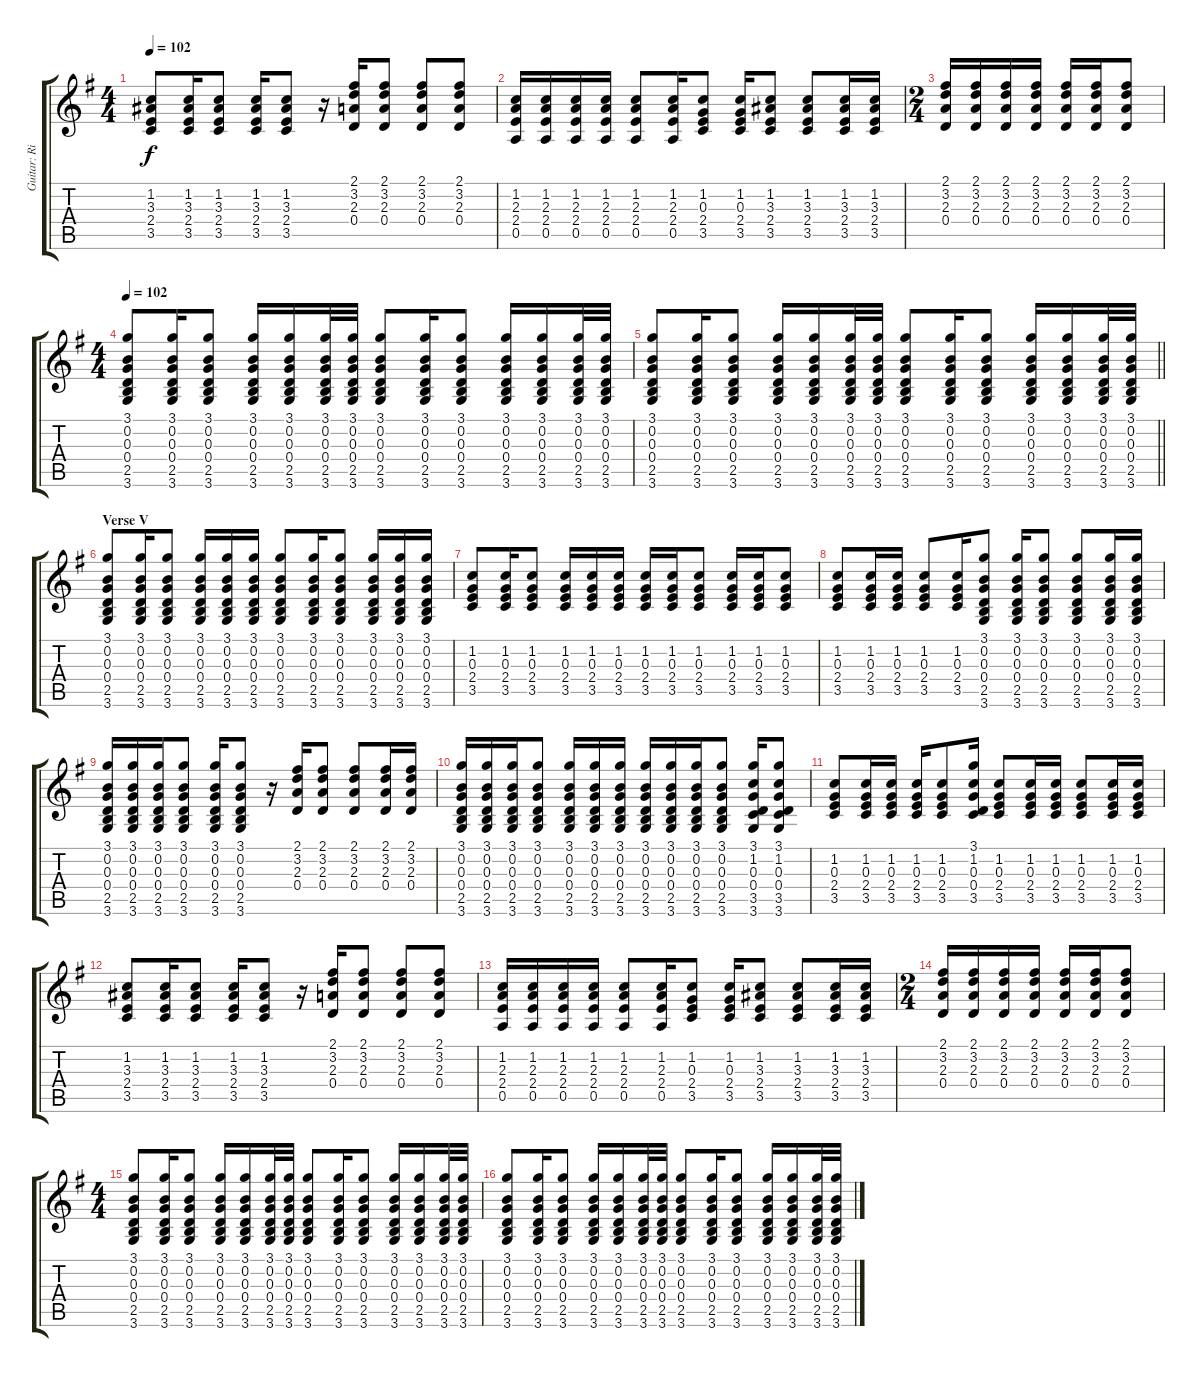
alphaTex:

\track ("Guitar: Richard" "Guitar: Ri") {instrument electricguitarclean}
\staff {score tabs}
\tuning (E4 B3 G3 D3 A2 E2) {hide}
\ts (4 4)
\tempo 102
\clef g2
\ks g
(1.2 3.3 2.4 3.5).8{dy f} (1.2 3.3 2.4 3.5).16 (1.2 3.3 2.4 3.5).8 (1.2 3.3 2.4 3.5).16 (1.2 3.3 2.4 3.5).8 r.16 (2.1 3.2 2.3 0.4).16 (2.1 3.2 2.3 0.4).8 (2.1 3.2 2.3 0.4).8 (2.1 3.2 2.3 0.4).8 |
(1.2 2.3 2.4 0.5).16 (1.2 2.3 2.4 0.5).16 (1.2 2.3 2.4 0.5).16 (1.2 2.3 2.4 0.5).16 (1.2 2.3 2.4 0.5).8 (1.2 2.3 2.4 0.5).16 (1.2 0.3 2.4 3.5).8 (1.2 0.3 2.4 3.5).16 (1.2 3.3 2.4 3.5).8 (1.2 3.3 2.4 3.5).8 (1.2 3.3 2.4 3.5).16 (1.2 3.3 2.4 3.5).16 |
\ts (2 4)
(2.1 3.2 2.3 0.4).16 (2.1 3.2 2.3 0.4).16 (2.1 3.2 2.3 0.4).16 (2.1 3.2 2.3 0.4).16 (2.1 3.2 2.3 0.4).16 (2.1 3.2 2.3 0.4).16 (2.1 3.2 2.3 0.4).8 |
\ts (4 4)
\tempo 102
(3.1 0.2 0.3 0.4 2.5 3.6).8 (3.1 0.2 0.3 0.4 2.5 3.6).16 (3.1 0.2 0.3 0.4 2.5 3.6).8 (3.1 0.2 0.3 0.4 2.5 3.6).16 (3.1 0.2 0.3 0.4 2.5 3.6).16 (3.1 0.2 0.3 0.4 2.5 3.6).32 (3.1 0.2 0.3 0.4 2.5 3.6).32 (3.1 0.2 0.3 0.4 2.5 3.6).8 (3.1 0.2 0.3 0.4 2.5 3.6).16 (3.1 0.2 0.3 0.4 2.5 3.6).8 (3.1 0.2 0.3 0.4 2.5 3.6).16 (3.1 0.2 0.3 0.4 2.5 3.6).16 (3.1 0.2 0.3 0.4 2.5 3.6).32 (3.1 0.2 0.3 0.4 2.5 3.6).32 |
\barLineRight lightlight
(3.1 0.2 0.3 0.4 2.5 3.6).8 (3.1 0.2 0.3 0.4 2.5 3.6).16 (3.1 0.2 0.3 0.4 2.5 3.6).8 (3.1 0.2 0.3 0.4 2.5 3.6).16 (3.1 0.2 0.3 0.4 2.5 3.6).16 (3.1 0.2 0.3 0.4 2.5 3.6).32 (3.1 0.2 0.3 0.4 2.5 3.6).32 (3.1 0.2 0.3 0.4 2.5 3.6).8 (3.1 0.2 0.3 0.4 2.5 3.6).16 (3.1 0.2 0.3 0.4 2.5 3.6).8 (3.1 0.2 0.3 0.4 2.5 3.6).16 (3.1 0.2 0.3 0.4 2.5 3.6).16 (3.1 0.2 0.3 0.4 2.5 3.6).32 (3.1 0.2 0.3 0.4 2.5 3.6).32 |
\section ("" "Verse V")
(3.1 0.2 0.3 0.4 2.5 3.6).8 (3.1 0.2 0.3 0.4 2.5 3.6).16 (3.1 0.2 0.3 0.4 2.5 3.6).8 (3.1 0.2 0.3 0.4 2.5 3.6).16 (3.1 0.2 0.3 0.4 2.5 3.6).16 (3.1 0.2 0.3 0.4 2.5 3.6).16 (3.1 0.2 0.3 0.4 2.5 3.6).8 (3.1 0.2 0.3 0.4 2.5 3.6).16 (3.1 0.2 0.3 0.4 2.5 3.6).8 (3.1 0.2 0.3 0.4 2.5 3.6).16 (3.1 0.2 0.3 0.4 2.5 3.6).16 (3.1 0.2 0.3 0.4 2.5 3.6).16 |
(1.2 0.3 2.4 3.5).8 (1.2 0.3 2.4 3.5).16 (1.2 0.3 2.4 3.5).8 (1.2 0.3 2.4 3.5).16 (1.2 0.3 2.4 3.5).16 (1.2 0.3 2.4 3.5).16 (1.2 0.3 2.4 3.5).16 (1.2 0.3 2.4 3.5).16 (1.2 0.3 2.4 3.5).8 (1.2 0.3 2.4 3.5).16 (1.2 0.3 2.4 3.5).16 (1.2 0.3 2.4 3.5).8 |
(1.2 0.3 2.4 3.5).8 (1.2 0.3 2.4 3.5).16 (1.2 0.3 2.4 3.5).16 (1.2 0.3 2.4 3.5).8 (1.2 0.3 2.4 3.5).16 (3.1 0.2 0.3 0.4 2.5 3.6).8 (3.1 0.2 0.3 0.4 2.5 3.6).16 (3.1 0.2 0.3 0.4 2.5 3.6).8 (3.1 0.2 0.3 0.4 2.5 3.6).8 (3.1 0.2 0.3 0.4 2.5 3.6).16 (3.1 0.2 0.3 0.4 2.5 3.6).16 |
(3.1 0.2 0.3 0.4 2.5 3.6).16 (3.1 0.2 0.3 0.4 2.5 3.6).16 (3.1 0.2 0.3 0.4 2.5 3.6).16 (3.1 0.2 0.3 0.4 2.5 3.6).8 (3.1 0.2 0.3 0.4 2.5 3.6).16 (3.1 0.2 0.3 0.4 2.5 3.6).8 r.16 (2.1 3.2 2.3 0.4).16 (2.1 3.2 2.3 0.4).8 (2.1 3.2 2.3 0.4).8 (2.1 3.2 2.3 0.4).16 (2.1 3.2 2.3 0.4).16 |
(3.1 0.2 0.3 0.4 2.5 3.6).16 (3.1 0.2 0.3 0.4 2.5 3.6).16 (3.1 0.2 0.3 0.4 2.5 3.6).16 (3.1 0.2 0.3 0.4 2.5 3.6).8 (3.1 0.2 0.3 0.4 2.5 3.6).16 (3.1 0.2 0.3 0.4 2.5 3.6).16 (3.1 0.2 0.3 0.4 2.5 3.6).16 (3.1 0.2 0.3 0.4 2.5 3.6).16 (3.1 0.2 0.3 0.4 2.5 3.6).16 (3.1 0.2 0.3 0.4 2.5 3.6).16 (3.1 0.2 0.3 0.4 2.5 3.6).8 (3.1 1.2 0.3 0.4 3.5 3.6).16 (3.1 1.2 0.3 0.4 3.5 3.6).8 |
(1.2 0.3 2.4 3.5).8 (1.2 0.3 2.4 3.5).16 (1.2 0.3 2.4 3.5).16 (1.2 0.3 2.4 3.5).16 (1.2 0.3 2.4 3.5).8 (3.1 1.2 0.3 0.4 3.5).16 (1.2 0.3 2.4 3.5).8 (1.2 0.3 2.4 3.5).16 (1.2 0.3 2.4 3.5).16 (1.2 0.3 2.4 3.5).8 (1.2 0.3 2.4 3.5).16 (1.2 0.3 2.4 3.5).16 |
(1.2 3.3 2.4 3.5).8 (1.2 3.3 2.4 3.5).16 (1.2 3.3 2.4 3.5).8 (1.2 3.3 2.4 3.5).16 (1.2 3.3 2.4 3.5).8 r.16 (2.1 3.2 2.3 0.4).16 (2.1 3.2 2.3 0.4).8 (2.1 3.2 2.3 0.4).8 (2.1 3.2 2.3 0.4).8 |
(1.2 2.3 2.4 0.5).16 (1.2 2.3 2.4 0.5).16 (1.2 2.3 2.4 0.5).16 (1.2 2.3 2.4 0.5).16 (1.2 2.3 2.4 0.5).8 (1.2 2.3 2.4 0.5).16 (1.2 0.3 2.4 3.5).8 (1.2 0.3 2.4 3.5).16 (1.2 3.3 2.4 3.5).8 (1.2 3.3 2.4 3.5).8 (1.2 3.3 2.4 3.5).16 (1.2 3.3 2.4 3.5).16 |
\ts (2 4)
(2.1 3.2 2.3 0.4).16 (2.1 3.2 2.3 0.4).16 (2.1 3.2 2.3 0.4).16 (2.1 3.2 2.3 0.4).16 (2.1 3.2 2.3 0.4).16 (2.1 3.2 2.3 0.4).16 (2.1 3.2 2.3 0.4).8 |
\ts (4 4)
(3.1 0.2 0.3 0.4 2.5 3.6).8 (3.1 0.2 0.3 0.4 2.5 3.6).16 (3.1 0.2 0.3 0.4 2.5 3.6).8 (3.1 0.2 0.3 0.4 2.5 3.6).16 (3.1 0.2 0.3 0.4 2.5 3.6).16 (3.1 0.2 0.3 0.4 2.5 3.6).32 (3.1 0.2 0.3 0.4 2.5 3.6).32 (3.1 0.2 0.3 0.4 2.5 3.6).8 (3.1 0.2 0.3 0.4 2.5 3.6).16 (3.1 0.2 0.3 0.4 2.5 3.6).8 (3.1 0.2 0.3 0.4 2.5 3.6).16 (3.1 0.2 0.3 0.4 2.5 3.6).16 (3.1 0.2 0.3 0.4 2.5 3.6).32 (3.1 0.2 0.3 0.4 2.5 3.6).32 |
(3.1 0.2 0.3 0.4 2.5 3.6).8 (3.1 0.2 0.3 0.4 2.5 3.6).16 (3.1 0.2 0.3 0.4 2.5 3.6).8 (3.1 0.2 0.3 0.4 2.5 3.6).16 (3.1 0.2 0.3 0.4 2.5 3.6).16 (3.1 0.2 0.3 0.4 2.5 3.6).32 (3.1 0.2 0.3 0.4 2.5 3.6).32 (3.1 0.2 0.3 0.4 2.5 3.6).8 (3.1 0.2 0.3 0.4 2.5 3.6).16 (3.1 0.2 0.3 0.4 2.5 3.6).8 (3.1 0.2 0.3 0.4 2.5 3.6).16 (3.1 0.2 0.3 0.4 2.5 3.6).16 (3.1 0.2 0.3 0.4 2.5 3.6).32 (3.1 0.2 0.3 0.4 2.5 3.6).32
